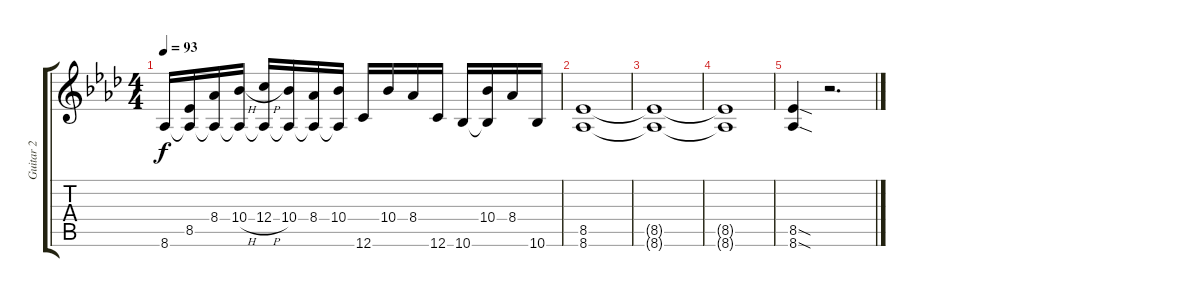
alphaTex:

\track ("Guitar 2" "Guitar 2") {instrument distortionguitar}
\staff {score tabs}
\tuning (E4 C4 G3 C3 G2 C2) {hide}
\ts (4 4)
\tempo 93
\clef g2
\ks ab
8.6.16{dy f} (8.5 8.6{t}).16 (8.4 8.6{t}).16 (10.4{h} 8.6{t}).16 (12.4{h} 8.6{t}).16 (10.4 8.6{t}).16 (8.4 8.6{t}).16 (10.4 8.6{t}).16 12.6.16 10.4.16 8.4.16 12.6.16 10.6.16 (10.4 10.6{t}).16 8.4.16 10.6.16 |
(8.5 8.6).1 |
(8.5{t} 8.6{t}).1 |
(8.5{t} 8.6{t}).1 |
(8.5{sod} 8.6{sod}).4 r.2{d}
